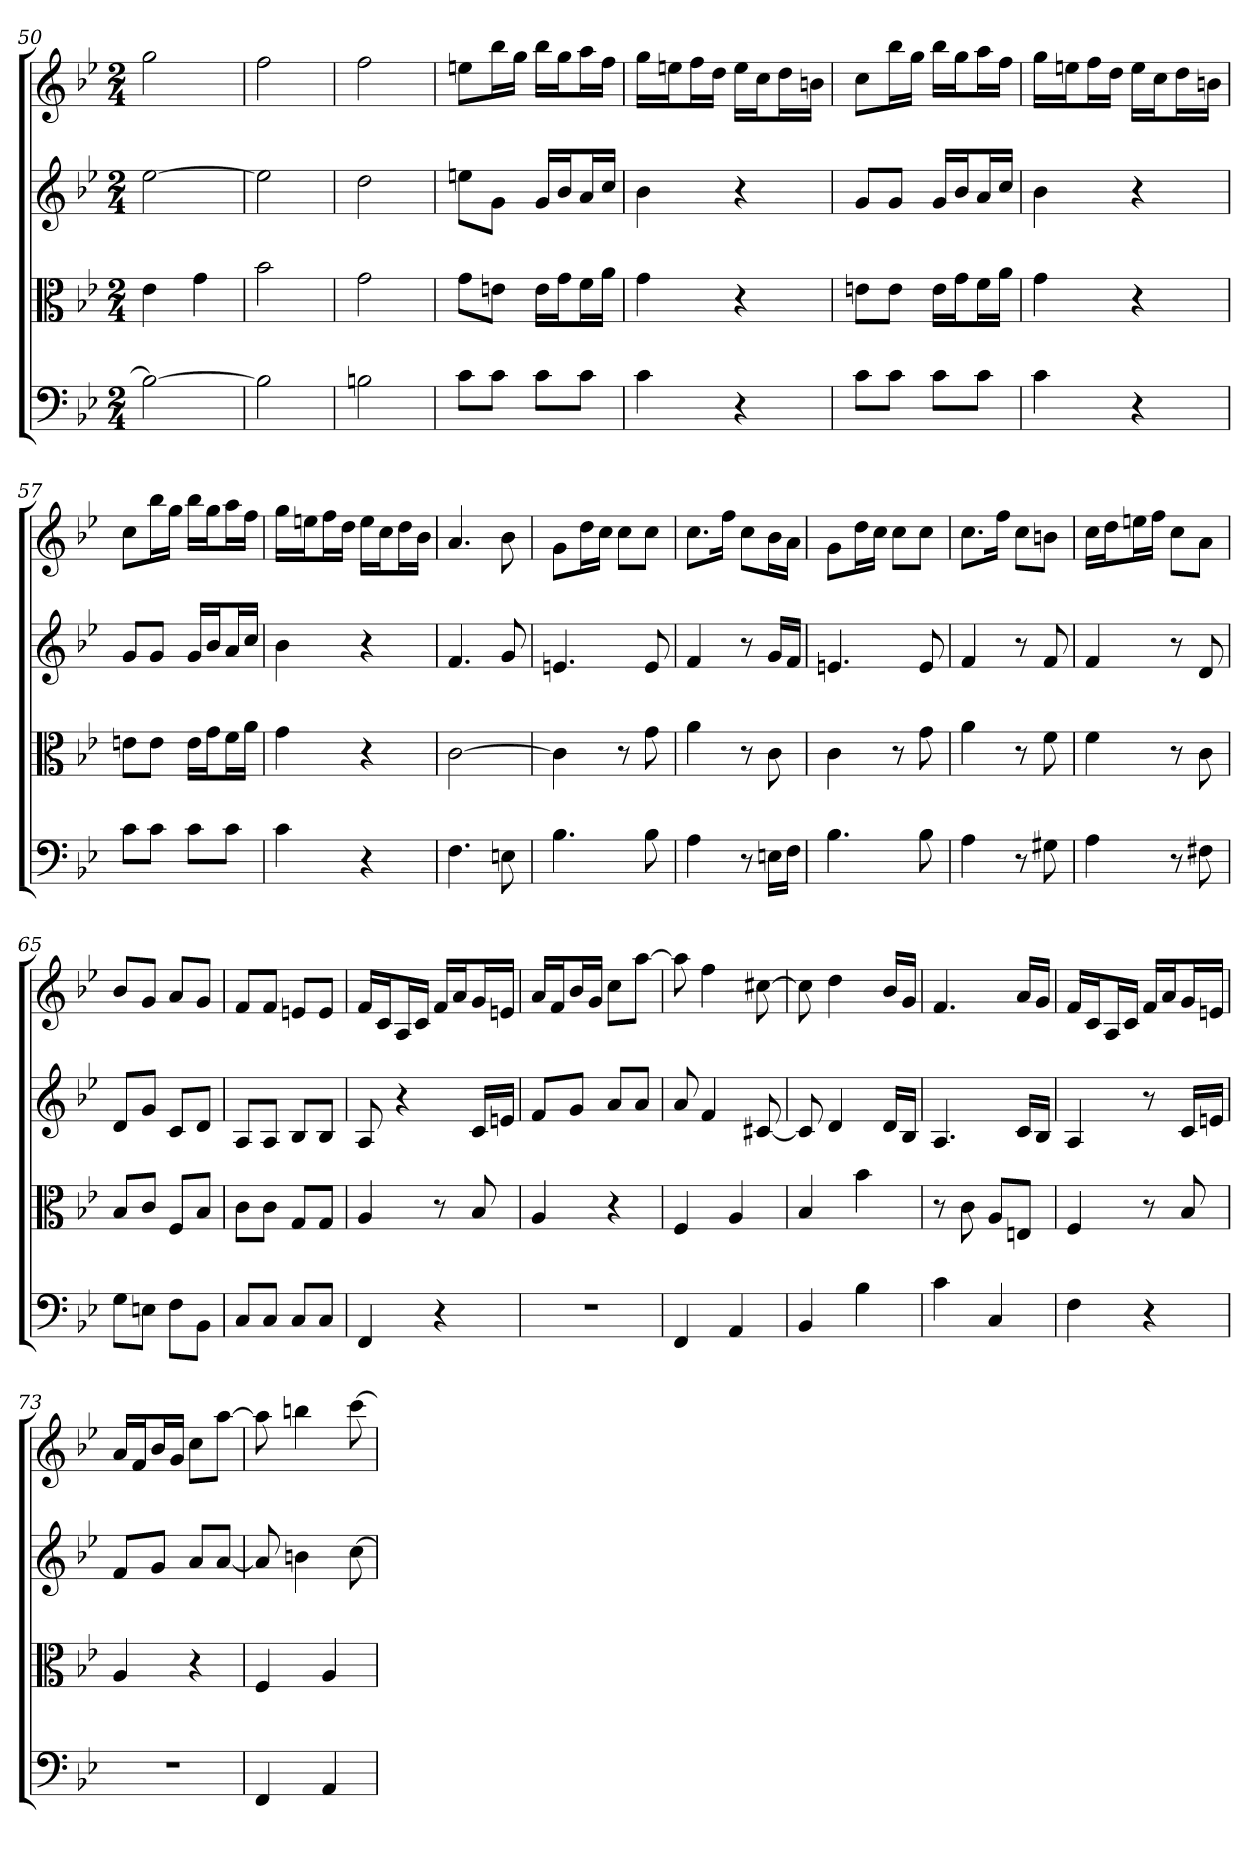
**kern	**kern	**kern	**kern
*part4	*part3	*part2	*part1
*staff4	*staff3	*staff2	*staff1
*clefF4	*clefC3	*	*
*k[b-e-]	*k[b-e-]	*k[b-e-]	*k[b-e-]
*B-:	*B-:	*B-:	*B-:
*M2/4	*M2/4	*M2/4	*M2/4
=50	=50	=50	=50
2B-_	4e-	[2ee-	2gg
.	4g	.	.
=51	=51	=51	=51
2B-]	2b-	2ee-]	2ff
=52	=52	=52	=52
2Bn	2g	2dd	2ff
=53	=53	=53	=53
8c\L	8g\L	8eenL	8eenL
8c\J	8en\J	8gJ	16bb-L
.	.	.	16ggJJ
8c\L	16e\LL	16gLL	16bb-LL
.	16g\J	16b-J	16ggJ
8c\J	16f\L	16aL	16aaL
.	16a\JJ	16ccJJ	16ffJJ
=54	=54	=54	=54
4c	4g	4b-	16ggLL
.	.	.	16eenJ
.	.	.	16ffL
.	.	.	16ddJJ
4r	4r	4r	16eeLL
.	.	.	16ccJ
.	.	.	16ddL
.	.	.	16bnJJ
=55	=55	=55	=55
8c\L	8en\L	8gL	8ccL
8c\J	8e\J	8gJ	16bb-L
.	.	.	16ggJJ
8c\L	16e\LL	16gLL	16bb-LL
.	16g\J	16b-J	16ggJ
8c\J	16f\L	16aL	16aaL
.	16a\JJ	16ccJJ	16ffJJ
=56	=56	=56	=56
4c	4g	4b-	16ggLL
.	.	.	16eenJ
.	.	.	16ffL
.	.	.	16ddJJ
4r	4r	4r	16eeLL
.	.	.	16ccJ
.	.	.	16ddL
.	.	.	16bnJJ
=57	=57	=57	=57
8c\L	8en\L	8gL	8ccL
8c\J	8e\J	8gJ	16bb-L
.	.	.	16ggJJ
8c\L	16e\LL	16gLL	16bb-LL
.	16g\J	16b-J	16ggJ
8c\J	16f\L	16aL	16aaL
.	16a\JJ	16ccJJ	16ffJJ
=58	=58	=58	=58
4c	4g	4b-	16ggLL
.	.	.	16eenJ
.	.	.	16ffL
.	.	.	16ddJJ
4r	4r	4r	16eeLL
.	.	.	16ccJ
.	.	.	16ddL
.	.	.	16b-JJ
=59	=59	=59	=59
4.F	[2c	4.f	4.a
8En	.	8g	8b-
=60	=60	=60	=60
4.B-	4c]	4.en	8gL
.	.	.	16ddL
.	.	.	16ccJJ
.	8r	.	8ccL
8B-	8g	8e	8ccJ
=61	=61	=61	=61
4A	4a	4f	8.ccL
.	.	.	16ffJk
8r	8r	8r	8ccL
16En\LL	8c	16gLL	16b-L
16F\JJ	.	16fJJ	16aJJ
=62	=62	=62	=62
4.B-	4c	4.en	8gL
.	.	.	16ddL
.	.	.	16ccJJ
.	8r	.	8ccL
8B-	8g	8e	8ccJ
=63	=63	=63	=63
4A	4a	4f	8.ccL
.	.	.	16ffJk
8r	8r	8r	8ccL
8G#X	8f	8f	8bnJ
=64	=64	=64	=64
4A	4f	4f	16ccLL
.	.	.	16ddJ
.	.	.	16eenL
.	.	.	16ffJJ
8r	8r	8r	8ccL
8F#X	8c	8d	8aJ
=65	=65	=65	=65
8G\L	8B-/L	8dL	8b-L
8En\J	8c/J	8gJ	8gJ
8F\L	8F/L	8cL	8aL
8BB-\J	8B-/J	8dJ	8gJ
=66	=66	=66	=66
8C/L	8c\L	8AL	8fL
8C/J	8c\J	8AJ	8fJ
8C/L	8G/L	8B-L	8enL
8C/J	8G/J	8B-J	8eJ
=67	=67	=67	=67
4FF	4A	8A	16fLL
.	.	.	16cJ
.	.	4r	16AL
.	.	.	16cJJ
4r	8r	.	16fLL
.	.	.	16aJ
.	8B-	16cLL	16gL
.	.	16enJJ	16enJJ
=68	=68	=68	=68
2r	4A	8fL	16aLL
.	.	.	16fJ
.	.	8gJ	16b-L
.	.	.	16gJJ
.	4r	8aL	8ccL
.	.	8aJ	[8aaJ
=69	=69	=69	=69
4FF	4F	8a	8aa]
.	.	4f	4ff
4AA	4A	.	.
.	.	[8c#X	[8cc#X
=70	=70	=70	=70
4BB-	4B-	8c#]	8cc#]
.	.	4d	4dd
4B-	4b-	.	.
.	.	16dLL	16b-LL
.	.	16B-JJ	16gJJ
=71	=71	=71	=71
4c	8r	4.A	4.f
.	8c	.	.
4C	8A/L	.	.
.	8En/J	16cLL	16aLL
.	.	16B-JJ	16gJJ
=72	=72	=72	=72
4F	4F	4A	16fLL
.	.	.	16cJ
.	.	.	16AL
.	.	.	16cJJ
4r	8r	8r	16fLL
.	.	.	16aJ
.	8B-	16cLL	16gL
.	.	16enJJ	16enJJ
=73	=73	=73	=73
2r	4A	8fL	16aLL
.	.	.	16fJ
.	.	8gJ	16b-L
.	.	.	16gJJ
.	4r	8aL	8ccL
.	.	[8aJ	[8aaJ
=74	=74	=74	=74
4FF	4F	8a]	8aa]
.	.	4bn	4bbn
4AA	4A	.	.
.	.	[8cc	[8ccc
=	=	=	=
*-	*-	*-	*-
